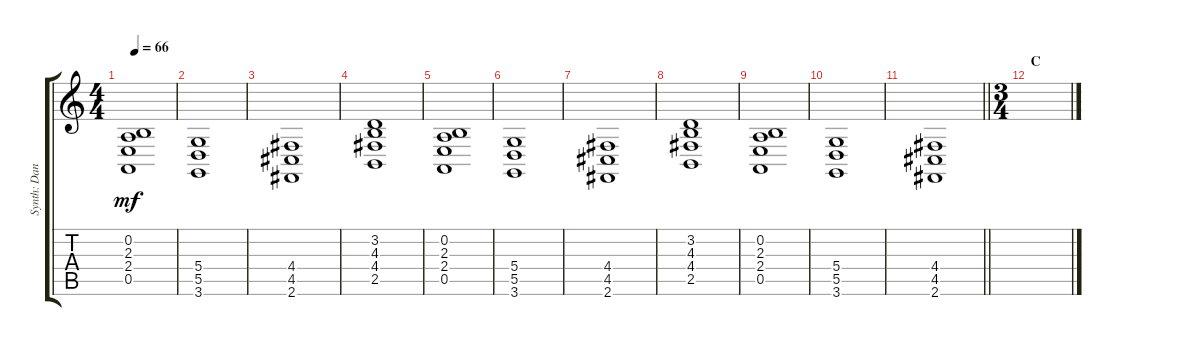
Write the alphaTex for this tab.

\track ("Synth: Danny" "Synth: Dan") {instrument synthstrings1}
\staff {score tabs}
\tuning (E4 B3 G3 D3 A2 E2) {hide}
\ts (4 4)
\tempo 66
\clef g2
\ks c
(0.2 2.3 2.4 0.5).1{dy mf} |
(5.4 5.5 3.6).1 |
(4.4 4.5 2.6).1 |
(3.2 4.3 4.4 2.5).1 |
(0.2 2.3 2.4 0.5).1 |
(5.4 5.5 3.6).1 |
(4.4 4.5 2.6).1 |
(3.2 4.3 4.4 2.5).1 |
(0.2 2.3 2.4 0.5).1 |
(5.4 5.5 3.6).1 |
\barLineRight lightlight
(4.4 4.5 2.6).1 |
\ts (3 4)
\section ("" "C")
